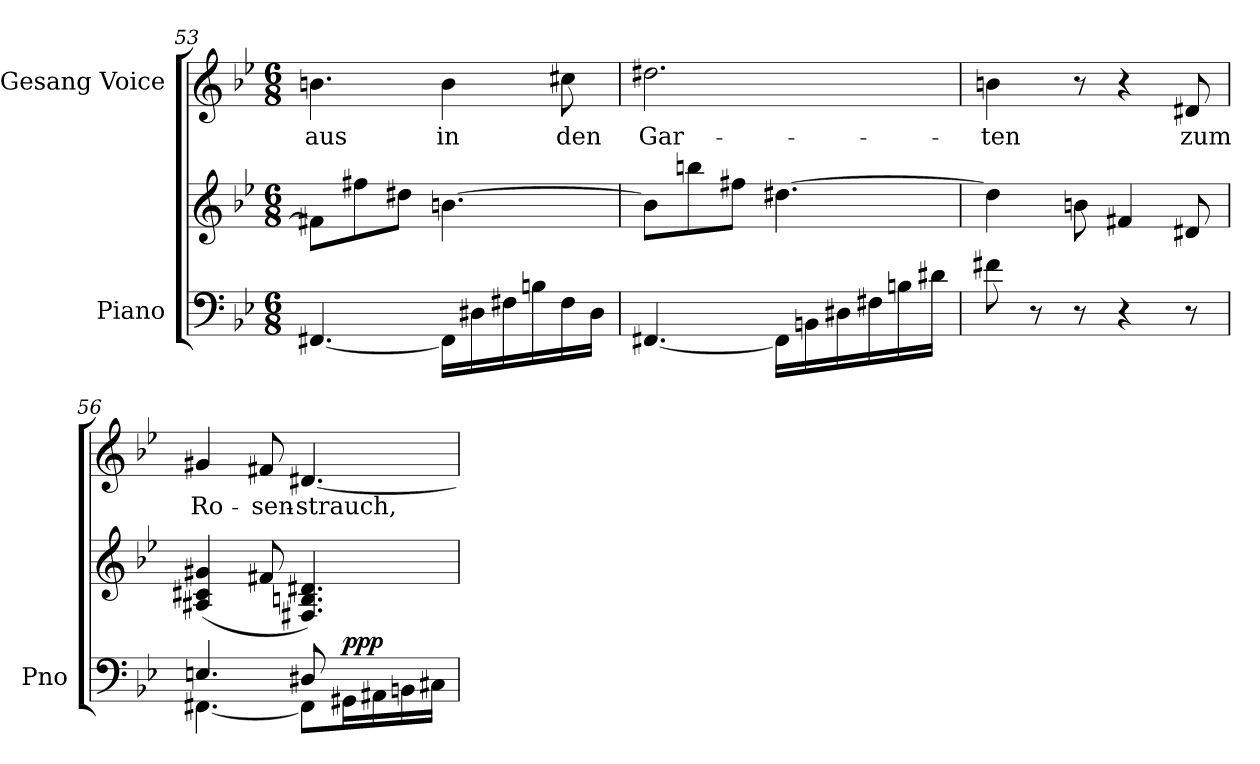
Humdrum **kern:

**kern	**kern	**dynam	**kern	**text
*part2	*part2	*part2	*part1	*part1
*staff3	*staff2	*staff2/3	*staff1	*staff1
*I"Piano	*	*	*I"Gesang Voice	*
*I'Pno	*	*	*	*
!!LO:PB:g=z
*clefF4	*clefG2	*	*clefG2	*
*k[b-e-]	*k[b-e-]	*	*k[b-e-]	*
*M6/8	*M6/8	*	*M6/8	*
=53	=53	=53	=53	=53
!	!	!	!	!LO:LY:b
[<4.FF#X/	8f#X\L]	.	4.bn\	-aus
.	8ff#X\	.	.	.
.	8dd#X\J	.	.	.
!	!	!	!	!LO:LY:b
16FF#\LL]	[4.bn\	.	4b\	in
16D#X\	.	.	.	.
16F#X\	.	.	.	.
16Bn\	.	.	.	.
!	!	!	!	!LO:LY:b
16F#\	.	.	8cc#X\	den
16D#\JJ	.	.	.	.
=54	=54	=54	=54	=54
!	!	!	!	!LO:LY:b
[<4.FF#X/	8b\L]	.	2.dd#X\	Gar-
.	8bbn\	.	.	.
.	8ff#X\J	.	.	.
16FF#\LL]	[4.dd#X\	.	.	.
16BBn\	.	.	.	.
16D#X\	.	.	.	.
16F#X\	.	.	.	.
16Bn\	.	.	.	.
16d#X\JJ	.	.	.	.
=55	=55	=55	=55	=55
!	!	!	!	!LO:LY:b
8f#X\	4dd#\]	.	4bn\	-ten
8r	.	.	.	.
8r	8bn\	.	8r	.
4r	4f#X/	.	4r	.
!	!	!	!	!LO:LY:b
8r	8d#X/	.	8d#X/	zum
=56	=56	=56	=56	=56
*^	*	*	*	*
!	!	!	!	!	!LO:LY:b
4.En/	[<4.FF#X\	(>4A#X/ 4c#X/ 4g#X/	.	4g#X/	Ro-
!	!	!	!	!	!LO:LY:b
.	.	8f#X/	.	8f#X/	-sen-
!	!	!	!	!	!LO:LY:b
8D#X/	8FF#\L]	4.F#X/ 4.Bn/ 4.d#X/)	.	[4.d#X/	-strauch,
!	!	!	!LO:DY:a=2	!	!
4ryy	16GG#X\L	.	ppp	.	.
.	16AA#X\	.	.	.	.
.	16BBn\	.	.	.	.
.	16C#X\JJ	.	.	.	.
*v	*v	*	*	*	*
=	=	=	=	=
*-	*-	*-	*-	*-
